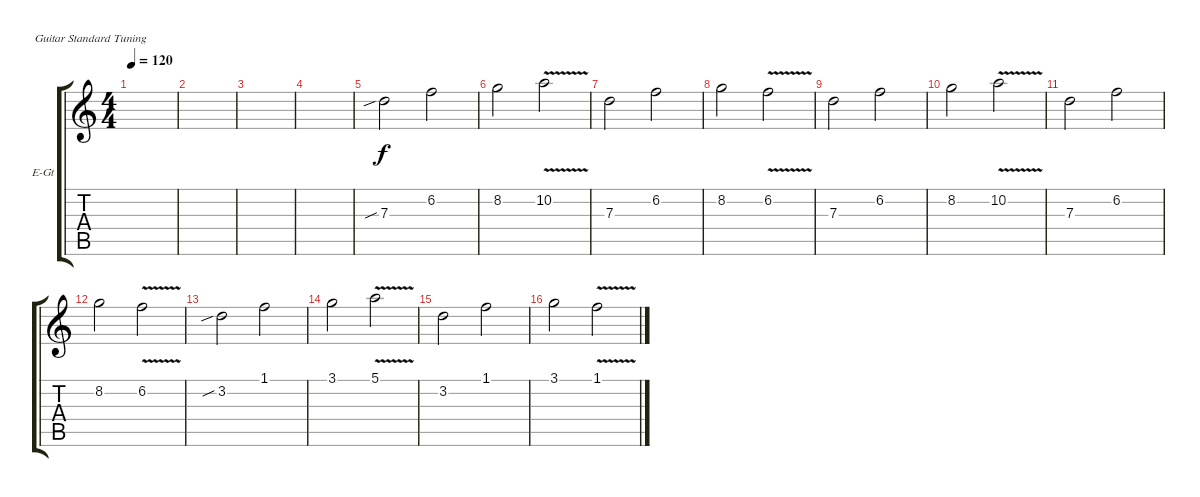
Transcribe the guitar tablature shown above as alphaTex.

\bracketExtendMode groupsimilarinstruments
\firstSystemTrackNameOrientation horizontal
\otherSystemsTrackNameOrientation horizontal
\track ("Electric Guitar 1" "E-Gt") {instrument distortionguitar}
\staff {score tabs}
\tuning (E4 B3 G3 D3 A2 E2)
\ts (4 4)
\tempo 120
\clef g2
\ks c
|
|
|
|
7.3{sib}.2 6.2.2 |
8.2.2 10.2{v}.2 |
7.3.2 6.2.2 |
8.2.2 6.2{v}.2 |
7.3.2 6.2.2 |
8.2.2 10.2{v}.2 |
7.3.2 6.2.2 |
8.2.2 6.2{v}.2 |
3.2{sib}.2 1.1.2 |
3.1.2 5.1{v}.2 |
3.2.2 1.1.2 |
3.1.2 1.1{v}.2
